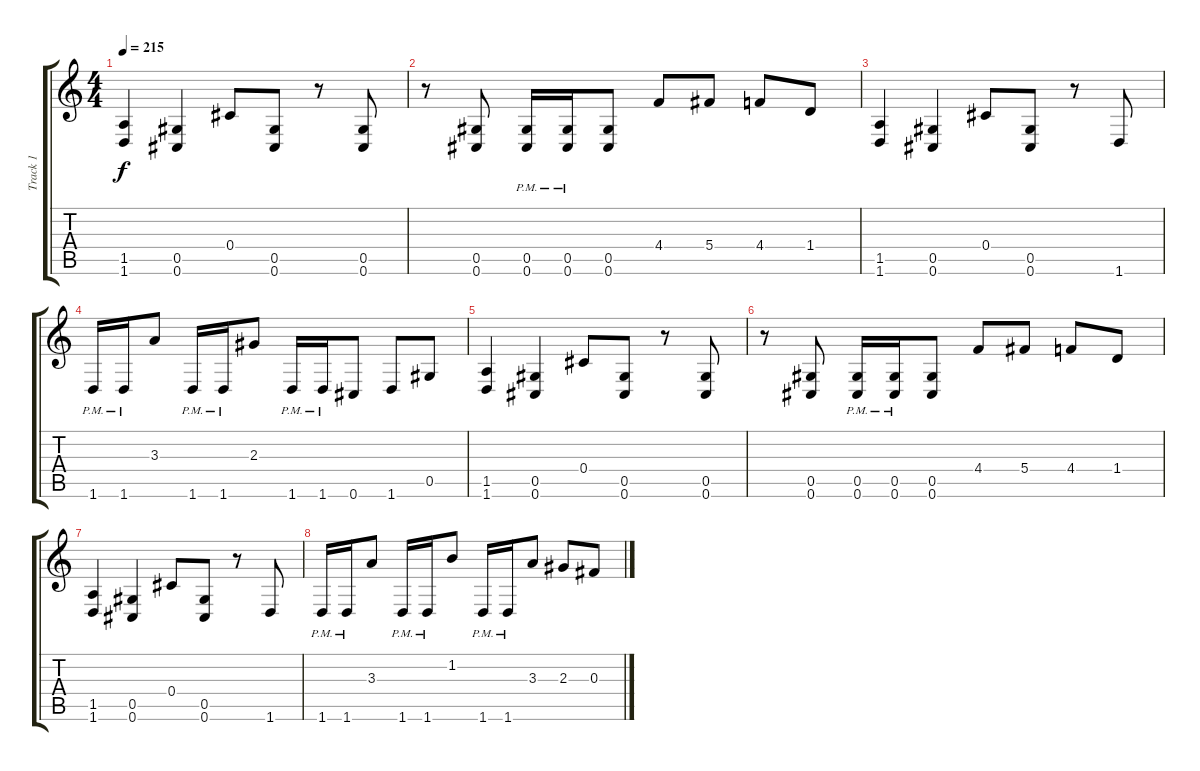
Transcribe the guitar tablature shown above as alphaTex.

\track ("Track 1" "Track 1") {instrument distortionguitar}
\staff {score tabs}
\tuning (Eb4 Bb3 Gb3 Db3 Ab2 Db2) {hide}
\ts (4 4)
\tempo 215
\clef g2
\ks c
(1.5 1.6).4{dy f} (0.5 0.6).4 0.4.8 (0.5 0.6).8 r.8 (0.5 0.6).8 |
r.8 (0.5 0.6).8 (0.5{pm} 0.6{pm}).16 (0.5{pm} 0.6{pm}).16 (0.5 0.6).8 4.4.8 5.4.8 4.4.8 1.4.8 |
(1.5 1.6).4 (0.5 0.6).4 0.4.8 (0.5 0.6).8 r.8 1.6.8 |
1.6{pm}.16 1.6{pm}.16 3.3.8 1.6{pm}.16 1.6{pm}.16 2.3.8 1.6{pm}.16 1.6{pm}.16 0.6.8 1.6.8 0.5.8 |
(1.5 1.6).4 (0.5 0.6).4 0.4.8 (0.5 0.6).8 r.8 (0.5 0.6).8 |
r.8 (0.5 0.6).8 (0.5{pm} 0.6{pm}).16 (0.5{pm} 0.6{pm}).16 (0.5 0.6).8 4.4.8 5.4.8 4.4.8 1.4.8 |
(1.5 1.6).4 (0.5 0.6).4 0.4.8 (0.5 0.6).8 r.8 1.6.8 |
1.6{pm}.16 1.6{pm}.16 3.3.8 1.6{pm}.16 1.6{pm}.16 1.2.8 1.6{pm}.16 1.6{pm}.16 3.3.8 2.3.8 0.3.8
